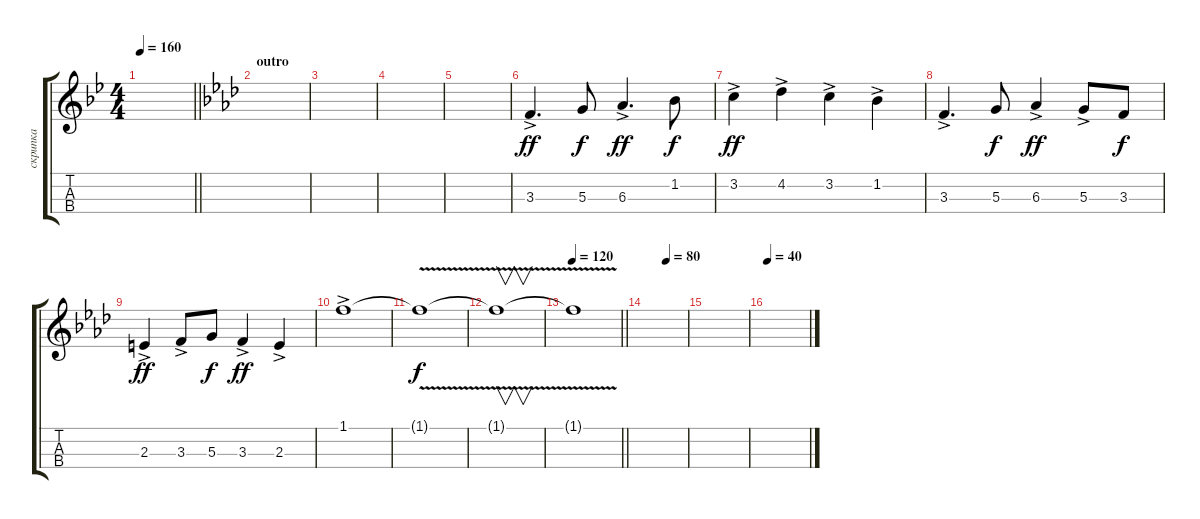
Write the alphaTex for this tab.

\track ("скрипка" "скрипка") {instrument violin}
\staff {score tabs}
\tuning (E5 A4 D4 G3) {hide}
\ts (4 4)
\tempo 160
\clef g2
\barLineRight lightlight
\ks gminor
|
\section ("" "outro")
\ks fminor
|
|
|
|
3.3{ac}.4{d dy ff} 5.3.8{dy f} 6.3{ac}.4{d dy ff} 1.2.8{dy f} |
3.2{ac}.4{dy ff} 4.2{ac}.4 3.2{ac}.4 1.2{ac}.4 |
3.3{ac}.4{d} 5.3.8{dy f} 6.3{ac}.4{dy ff} 5.3{ac}.8 3.3.8{dy f} |
2.3{ac}.4{dy ff} 3.3{ac}.8 5.3.8{dy f} 3.3{ac}.4{dy ff} 2.3{ac}.4 |
1.1{ac}.1{volume 0} |
1.1{v t}.1{dy f} |
1.1{t}.1{v} |
\tempo 120
\barLineRight lightlight
1.1{v t}.1 |
\tempo (80 0.5)
|
|
\tempo 40
